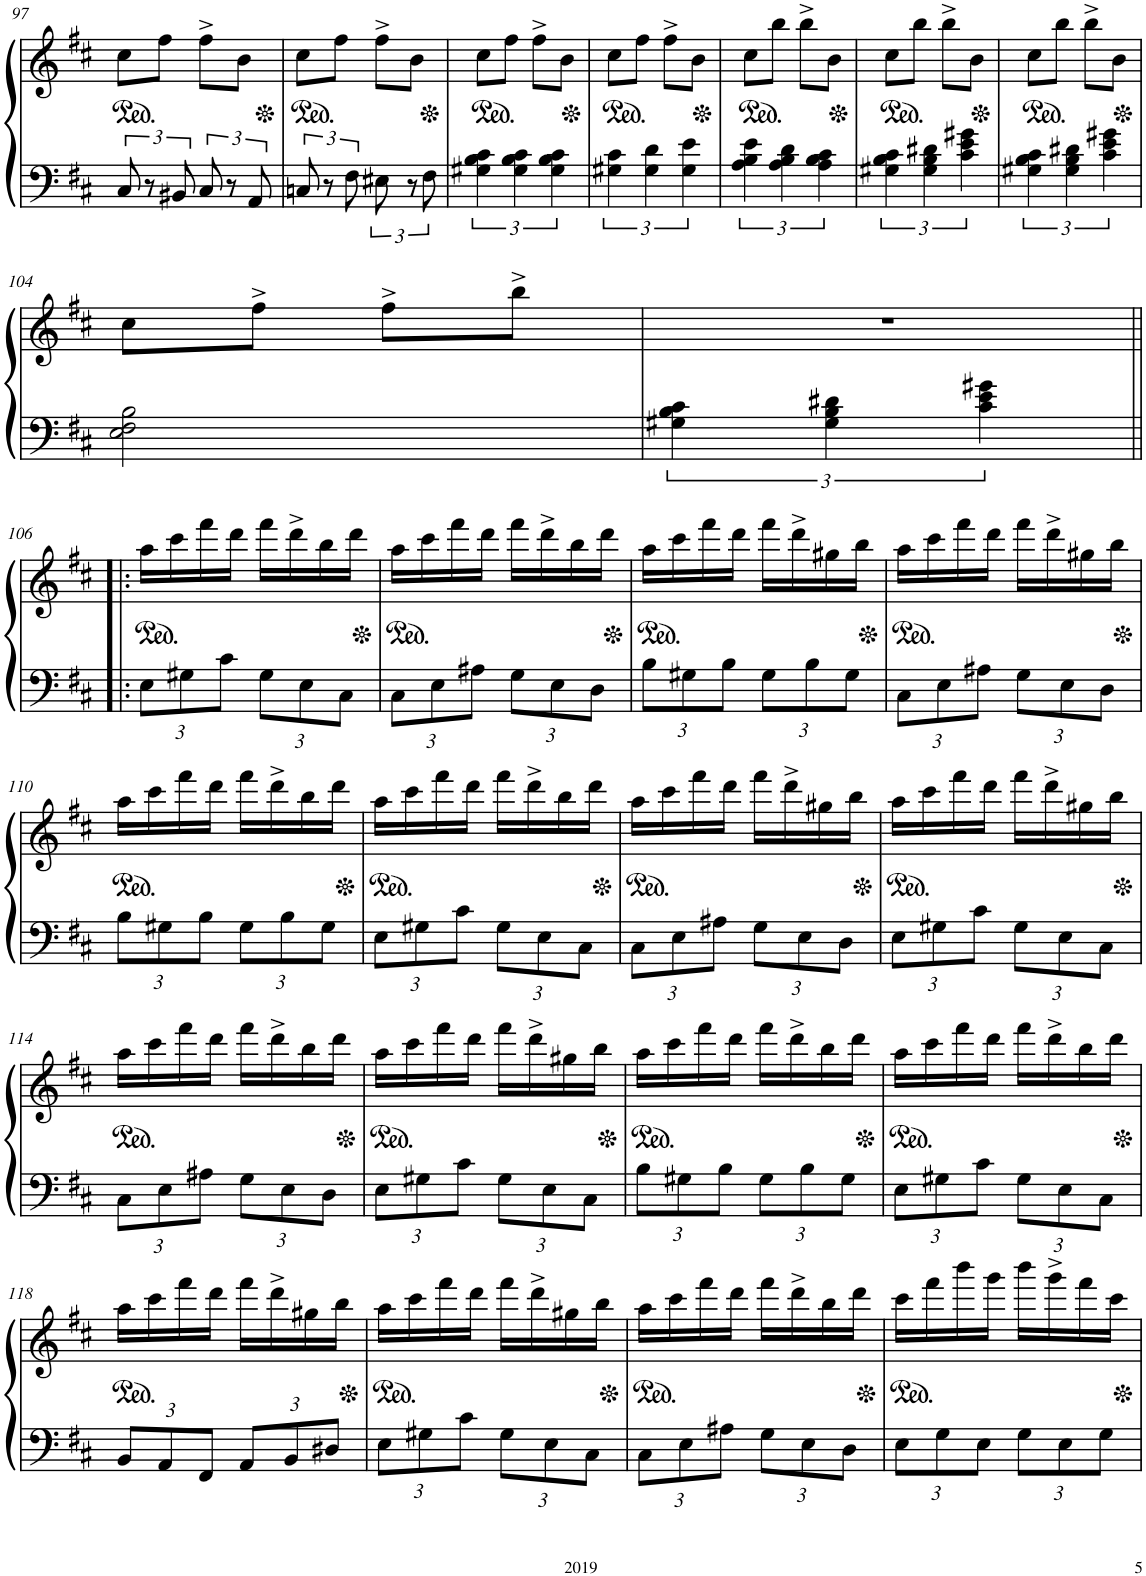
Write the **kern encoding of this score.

**kern	**kern
*part1	*part1
*staff2	*staff1
*I"Piano	*
*I'Pno.	*
!!LO:PB:g=z
*clefF4	*clefG2
*k[f#c#]	*k[f#c#]
*M2/4	*M2/4
*	*ped
=97	=97
12C#/	8cc#\L
12r	.
.	8ff#\J
12BB#X/	.
12C#/	8ff#^\L
12r	.
.	8b\J
12AA/	.
=98	=98
*	*Xped
*	*ped
12Cn/	8cc#\L
12r	.
.	8ff#\J
12F#\	.
12E#X\	8ff#^\L
12r	.
.	8b\J
12F#\	.
=99	=99
*	*Xped
*	*ped
6G#X\ 6B\ 6c#\	8cc#\L
.	8ff#\J
6G#\ 6B\ 6c#\	.
.	8ff#^\L
6G#\ 6B\ 6c#\	.
.	8b\J
=100	=100
*	*Xped
*	*ped
6G#X\ 6c#\	8cc#\L
.	8ff#\J
6G#\ 6d\	.
.	8ff#^\L
6G#\ 6e\	.
.	8b\J
=101	=101
*	*Xped
*	*ped
6A\ 6B\ 6e\	8cc#\L
.	8bb\J
6A\ 6B\ 6d\	.
.	8bb^\L
6A\ 6B\ 6c#\	.
.	8b\J
=102	=102
*	*Xped
*	*ped
6G#X\ 6B\ 6c#\	8cc#\L
.	8bb\J
6G#\ 6B\ 6d#X\	.
.	8bb^\L
6c#\ 6e\ 6g#X\	.
.	8b\J
=103	=103
*	*Xped
*	*ped
6G#X\ 6B\ 6c#\	8cc#\L
.	8bb\J
6G#\ 6B\ 6d#X\	.
.	8bb^\L
6c#\ 6e\ 6g#X\	.
.	8b\J
!!LO:LB:g=z
=104	=104
*	*Xped
2E\ 2F#\ 2B\	8cc#\L
.	8ff#^\J
.	8ff#^\L
.	8bb^\J
=105	=105
6G#X\ 6B\ 6c#\	2r
6G#\ 6B\ 6d#X\	.
6c#\ 6e\ 6g#X\	.
!!LO:LB:g=z
=106!|:	=106!|:
*Xbrackettup	*
*	*ped
12E\L	16aa\LL
.	16ccc#\
12G#X\	.
.	16fff#\
12c#\J	.
.	16ddd\JJ
12G#\L	16fff#\LL
.	16ddd^\
12E\	.
.	16bb\
12C#\J	.
.	16ddd\JJ
=107	=107
*	*Xped
*	*ped
12C#\L	16aa\LL
.	16ccc#\
12E\	.
.	16fff#\
12A#X\J	.
.	16ddd\JJ
12G\L	16fff#\LL
.	16ddd^\
12E\	.
.	16bb\
12D\J	.
.	16ddd\JJ
=108	=108
*	*Xped
*	*ped
12B\L	16aa\LL
.	16ccc#\
12G#X\	.
.	16fff#\
12B\J	.
.	16ddd\JJ
12G#\L	16fff#\LL
.	16ddd^\
12B\	.
.	16gg#X\
12G#\J	.
.	16bb\JJ
=109	=109
*	*Xped
*	*ped
12C#\L	16aa\LL
.	16ccc#\
12E\	.
.	16fff#\
12A#X\J	.
.	16ddd\JJ
12G\L	16fff#\LL
.	16ddd^\
12E\	.
.	16gg#X\
12D\J	.
.	16bb\JJ
!!LO:LB:g=z
=110	=110
*	*Xped
*	*ped
12B\L	16aa\LL
.	16ccc#\
12G#X\	.
.	16fff#\
12B\J	.
.	16ddd\JJ
12G#\L	16fff#\LL
.	16ddd^\
12B\	.
.	16bb\
12G#\J	.
.	16ddd\JJ
=111	=111
*	*Xped
*	*ped
12E\L	16aa\LL
.	16ccc#\
12G#X\	.
.	16fff#\
12c#\J	.
.	16ddd\JJ
12G#\L	16fff#\LL
.	16ddd^\
12E\	.
.	16bb\
12C#\J	.
.	16ddd\JJ
=112	=112
*	*Xped
*	*ped
12C#\L	16aa\LL
.	16ccc#\
12E\	.
.	16fff#\
12A#X\J	.
.	16ddd\JJ
12G\L	16fff#\LL
.	16ddd^\
12E\	.
.	16gg#X\
12D\J	.
.	16bb\JJ
=113	=113
*	*Xped
*	*ped
12E\L	16aa\LL
.	16ccc#\
12G#X\	.
.	16fff#\
12c#\J	.
.	16ddd\JJ
12G#\L	16fff#\LL
.	16ddd^\
12E\	.
.	16gg#X\
12C#\J	.
.	16bb\JJ
!!LO:LB:g=z
=114	=114
*	*Xped
*	*ped
12C#\L	16aa\LL
.	16ccc#\
12E\	.
.	16fff#\
12A#X\J	.
.	16ddd\JJ
12G\L	16fff#\LL
.	16ddd^\
12E\	.
.	16bb\
12D\J	.
.	16ddd\JJ
=115	=115
*	*Xped
*	*ped
12E\L	16aa\LL
.	16ccc#\
12G#X\	.
.	16fff#\
12c#\J	.
.	16ddd\JJ
12G#\L	16fff#\LL
.	16ddd^\
12E\	.
.	16gg#X\
12C#\J	.
.	16bb\JJ
=116	=116
*	*Xped
*	*ped
12B\L	16aa\LL
.	16ccc#\
12G#X\	.
.	16fff#\
12B\J	.
.	16ddd\JJ
12G#\L	16fff#\LL
.	16ddd^\
12B\	.
.	16bb\
12G#\J	.
.	16ddd\JJ
=117	=117
*	*Xped
*	*ped
12E\L	16aa\LL
.	16ccc#\
12G#X\	.
.	16fff#\
12c#\J	.
.	16ddd\JJ
12G#\L	16fff#\LL
.	16ddd^\
12E\	.
.	16bb\
12C#\J	.
.	16ddd\JJ
!!LO:LB:g=z
=118	=118
*	*Xped
*	*ped
12BB/L	16aa\LL
.	16ccc#\
12AA/	.
.	16fff#\
12FF#/J	.
.	16ddd\JJ
12AA/L	16fff#\LL
.	16ddd^\
12BB/	.
.	16gg#X\
12D#X/J	.
.	16bb\JJ
=119	=119
*	*Xped
*	*ped
12E\L	16aa\LL
.	16ccc#\
12G#X\	.
.	16fff#\
12c#\J	.
.	16ddd\JJ
12G#\L	16fff#\LL
.	16ddd^\
12E\	.
.	16gg#X\
12C#\J	.
.	16bb\JJ
=120	=120
*	*Xped
*	*ped
12C#\L	16aa\LL
.	16ccc#\
12E\	.
.	16fff#\
12A#X\J	.
.	16ddd\JJ
12G\L	16fff#\LL
.	16ddd^\
12E\	.
.	16bb\
12D\J	.
.	16ddd\JJ
=121	=121
*	*Xped
*	*ped
12E\L	16ccc#\LL
.	16fff#\
12G\	.
.	16bbb\
12E\J	.
.	16ggg\JJ
12G\L	16bbb\LL
.	16ggg^\
12E\	.
.	16fff#\
12G\J	.
.	16ccc#\JJ
*	*Xped
=	=
*-	*-
